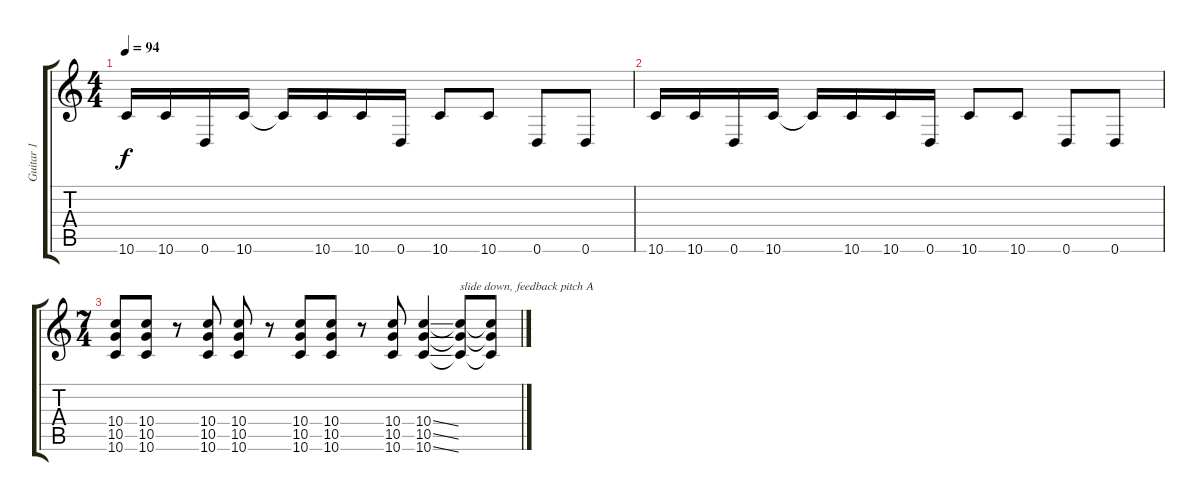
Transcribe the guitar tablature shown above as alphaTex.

\track ("Guitar 1" "Guitar 1") {instrument overdrivenguitar}
\staff {score tabs}
\tuning (E4 B3 G3 D3 A2 D2) {hide}
\ts (4 4)
\tempo 94
\clef g2
\ks c
10.6.16{dy f} 10.6.16 0.6.16 10.6.16 10.6{t}.16 10.6.16 10.6.16 0.6.16 10.6.8 10.6.8 0.6.8 0.6.8 |
10.6.16 10.6.16 0.6.16 10.6.16 10.6{t}.16 10.6.16 10.6.16 0.6.16 10.6.8 10.6.8 0.6.8 0.6.8 |
\ts (7 4)
(10.4 10.5 10.6).8 (10.4 10.5 10.6).8 r.8 (10.4 10.5 10.6).8 (10.4 10.5 10.6).8 r.8 (10.4 10.5 10.6).8 (10.4 10.5 10.6).8 r.8 (10.4 10.5 10.6).8 (10.4{ss} 10.5{ss} 10.6{ss}).4 (10.4{t} 10.5{t} 10.6{t}).8{txt "slide down, feedback pitch A"} (10.4{t} 10.5{t} 10.6{t}).8
